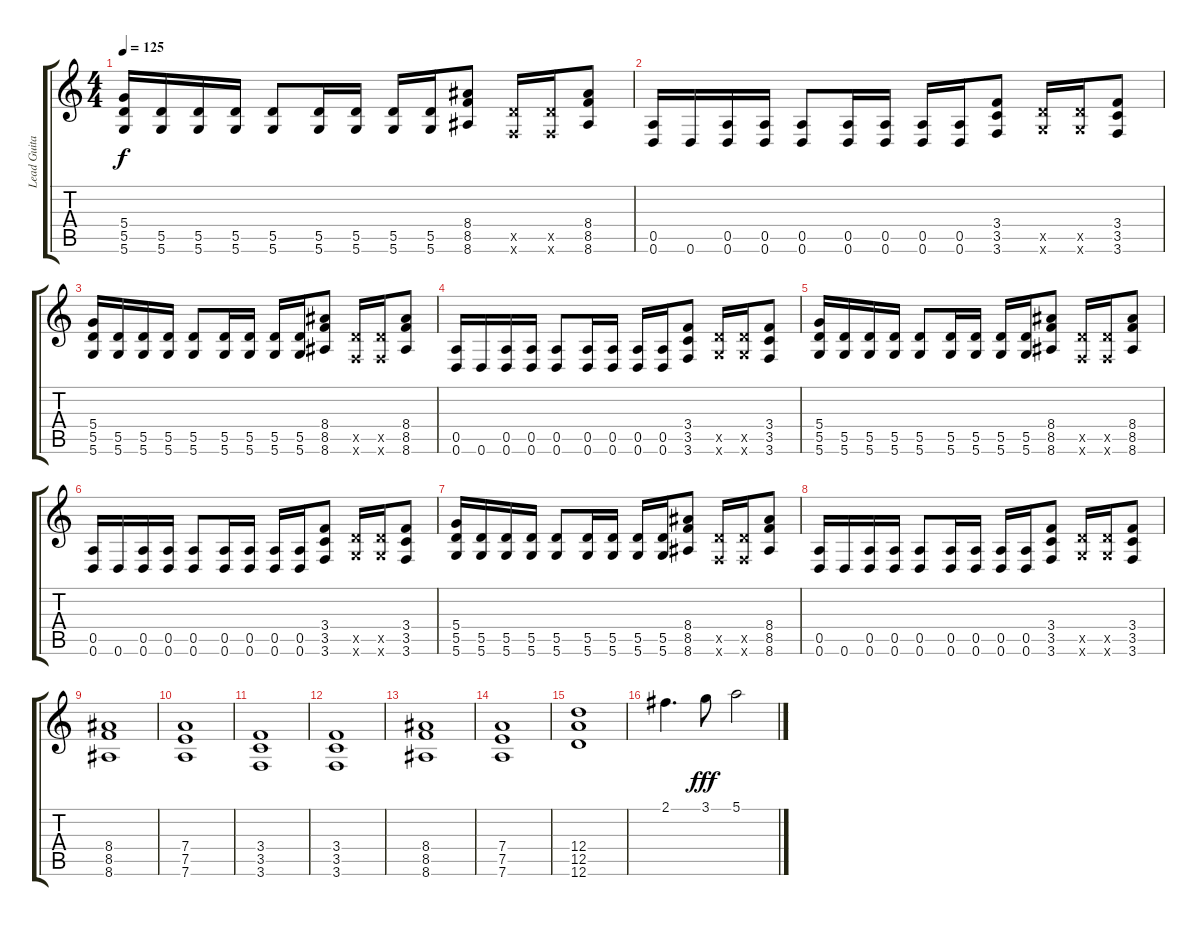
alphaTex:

\track ("Lead Guitar (Richard)" "Lead Guita") {instrument distortionguitar}
\staff {score tabs}
\tuning (E4 B3 G3 D3 A2 D2) {hide}
\ts (4 4)
\tempo 125
\clef g2
\ks c
(5.4 5.5 5.6).16{dy f} (5.5 5.6).16 (5.5 5.6).16 (5.5 5.6).16 (5.5 5.6).8 (5.5 5.6).16 (5.5 5.6).16 (5.5 5.6).16 (5.5 5.6).16 (8.4 8.5 8.6).8 (5.5{x} 3.6{x}).16 (5.5{x} 3.6{x}).16 (8.4 8.5 8.6).8 |
(0.5 0.6).16 0.6.16 (0.5 0.6).16 (0.5 0.6).16 (0.5 0.6).8 (0.5 0.6).16 (0.5 0.6).16 (0.5 0.6).16 (0.5 0.6).16 (3.4 3.5 3.6).8 (5.5{x} 5.6{x}).16 (5.5{x} 5.6{x}).16 (3.4 3.5 3.6).8 |
(5.4 5.5 5.6).16 (5.5 5.6).16 (5.5 5.6).16 (5.5 5.6).16 (5.5 5.6).8 (5.5 5.6).16 (5.5 5.6).16 (5.5 5.6).16 (5.5 5.6).16 (8.4 8.5 8.6).8 (5.5{x} 3.6{x}).16 (5.5{x} 3.6{x}).16 (8.4 8.5 8.6).8 |
(0.5 0.6).16 0.6.16 (0.5 0.6).16 (0.5 0.6).16 (0.5 0.6).8 (0.5 0.6).16 (0.5 0.6).16 (0.5 0.6).16 (0.5 0.6).16 (3.4 3.5 3.6).8 (5.5{x} 5.6{x}).16 (5.5{x} 5.6{x}).16 (3.4 3.5 3.6).8 |
(5.4 5.5 5.6).16 (5.5 5.6).16 (5.5 5.6).16 (5.5 5.6).16 (5.5 5.6).8 (5.5 5.6).16 (5.5 5.6).16 (5.5 5.6).16 (5.5 5.6).16 (8.4 8.5 8.6).8 (5.5{x} 3.6{x}).16 (5.5{x} 3.6{x}).16 (8.4 8.5 8.6).8 |
(0.5 0.6).16 0.6.16 (0.5 0.6).16 (0.5 0.6).16 (0.5 0.6).8 (0.5 0.6).16 (0.5 0.6).16 (0.5 0.6).16 (0.5 0.6).16 (3.4 3.5 3.6).8 (5.5{x} 5.6{x}).16 (5.5{x} 5.6{x}).16 (3.4 3.5 3.6).8 |
(5.4 5.5 5.6).16 (5.5 5.6).16 (5.5 5.6).16 (5.5 5.6).16 (5.5 5.6).8 (5.5 5.6).16 (5.5 5.6).16 (5.5 5.6).16 (5.5 5.6).16 (8.4 8.5 8.6).8 (5.5{x} 3.6{x}).16 (5.5{x} 3.6{x}).16 (8.4 8.5 8.6).8 |
(0.5 0.6).16 0.6.16 (0.5 0.6).16 (0.5 0.6).16 (0.5 0.6).8 (0.5 0.6).16 (0.5 0.6).16 (0.5 0.6).16 (0.5 0.6).16 (3.4 3.5 3.6).8 (5.5{x} 5.6{x}).16 (5.5{x} 5.6{x}).16 (3.4 3.5 3.6).8 |
(8.4 8.5 8.6).1 |
(7.4 7.5 7.6).1 |
(3.4 3.5 3.6).1 |
(3.4 3.5 3.6).1 |
(8.4 8.5 8.6).1 |
(7.4 7.5 7.6).1 |
(12.4 12.5 12.6).1 |
2.1.4{d} 3.1.8{dy fff} 5.1.2
